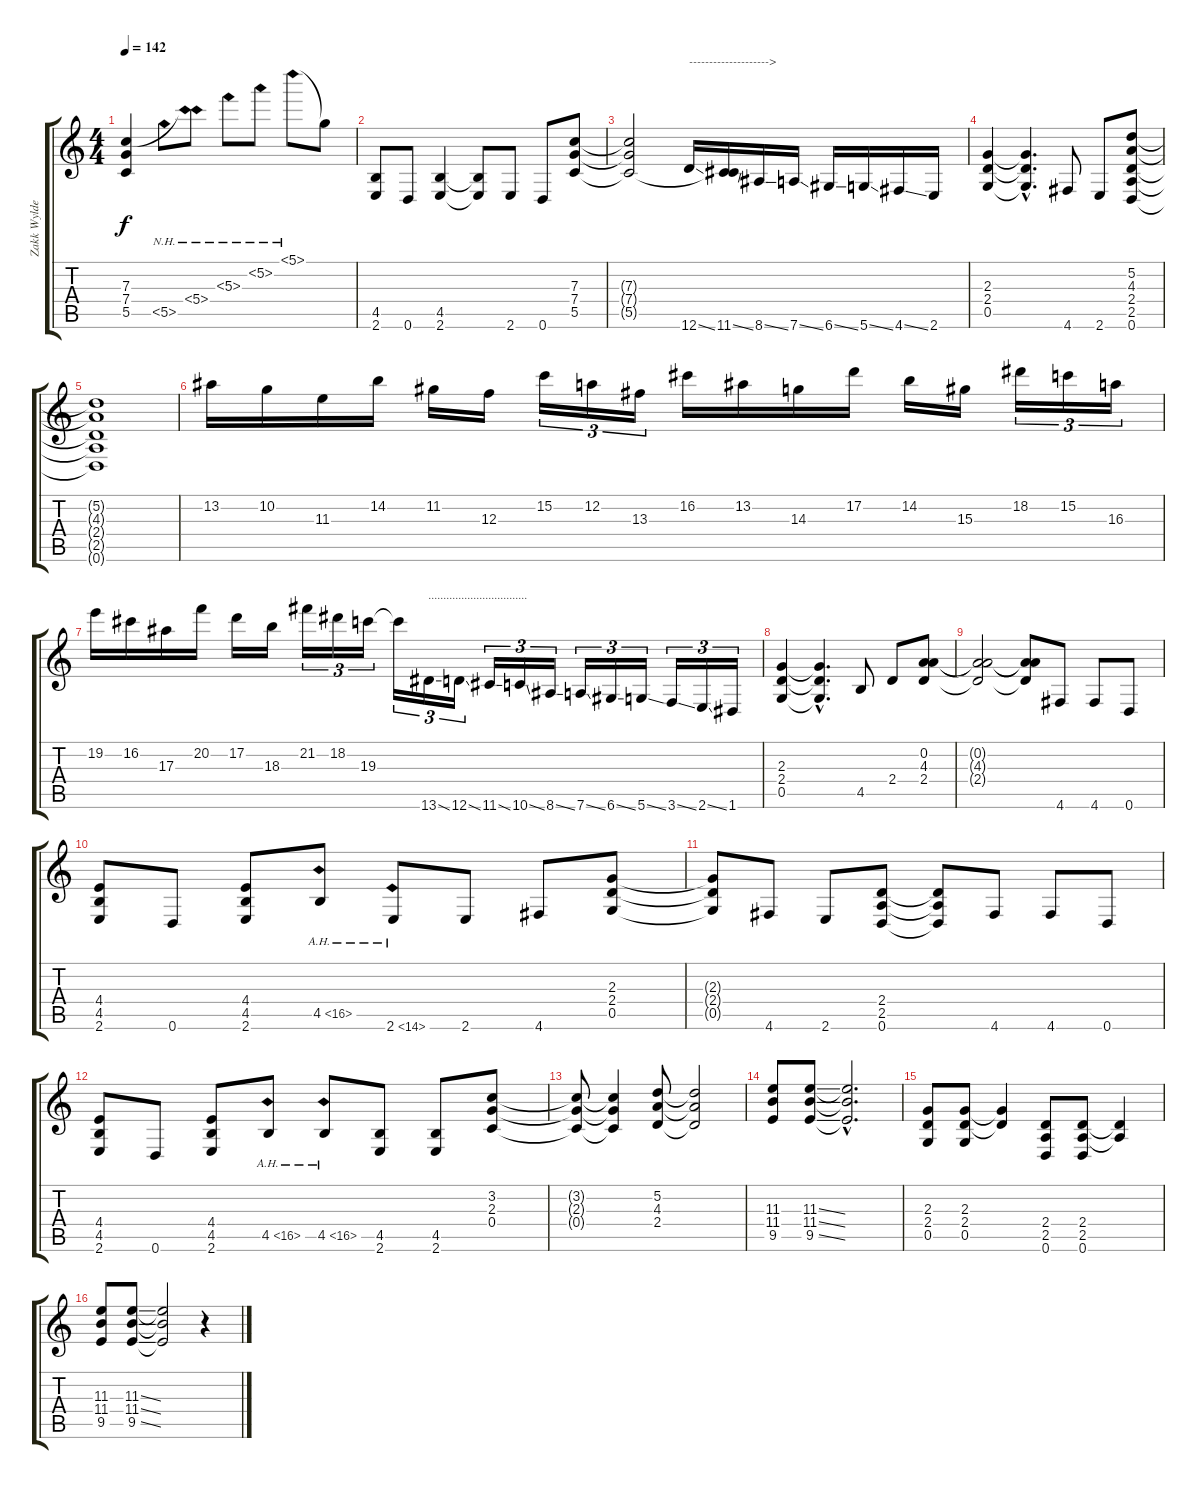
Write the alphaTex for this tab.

\track ("Zakk Wylde" "Zakk Wylde") {instrument distortionguitar}
\staff {score tabs}
\tuning (D4 A3 F3 C3 G2 D2) {hide}
\ts (4 4)
\tempo 142
\clef g2
\ks c
(7.3{t} 7.4{t} 5.5{t}).4{dy f} 5.5{nh}.8 (7.3{nh t} 5.4{nh}).8 5.3{nh}.8 5.2{nh}.8 5.1{nh}.8 5.1{t}.8 |
(4.5 2.6).8 0.6.8 (4.5 2.6).4 (4.5{t} 2.6{t}).8 2.6.8 0.6.8 (7.3 7.4 5.5).8 |
(7.3{t} 7.4{t} 5.5{t}).2 12.6{ss}.16{txt "-------------------->"} (5.5{t} 11.6{ss}).16 8.6{ss}.16 7.6{ss}.16 6.6{ss}.16 5.6{ss}.16 4.6{ss}.16 2.6.16 |
(2.3 2.4 0.5).4 (2.3{hac t} 2.4{hac t} 0.5{hac t}).4{d} 4.6.8 2.6.8 (5.2 4.3 2.4 2.5 0.6).8 |
(5.2{t} 4.3{t} 2.4{t} 2.5{t} 0.6{t}).1 |
13.2.16 10.2.16 11.3.16 14.2.16 11.2.16 12.3.16 15.2.16{tu (3 2)} 12.2.16{tu (3 2)} 13.3.16{tu (3 2)} 16.2.16 13.2.16 14.3.16 17.2.16 14.2.16 15.3.16 18.2.16{tu (3 2)} 15.2.16{tu (3 2)} 16.3.16{tu (3 2)} |
19.2.16 16.2.16 17.3.16 20.2.16 17.2.16 18.3.16 21.2.16{tu (3 2)} 18.2.16{tu (3 2)} 19.3.16{tu (3 2)} 19.3{t}.16{tu (3 2)} 13.6{ss}.16{tu (3 2) txt "................................."} 12.6{ss}.16{tu (3 2)} 11.6{ss}.16{tu (3 2)} 10.6{ss}.16{tu (3 2)} 8.6{ss}.16{tu (3 2)} 7.6{ss}.16{tu (3 2)} 6.6{ss}.16{tu (3 2)} 5.6{ss}.16{tu (3 2)} 3.6{ss}.16{tu (3 2)} 2.6{ss}.16{tu (3 2)} 1.6.16{tu (3 2)} |
(2.3 2.4 0.5).4 (2.3{hac t} 2.4{hac t} 0.5{hac t}).4{d} 4.5.8 2.4.8 (0.2 4.3 2.4).8 |
(0.2{t} 4.3{t} 2.4{t}).2 (0.2{t} 4.3{t} 2.4{t}).8 4.6.8 4.6.8 0.6.8 |
(4.4 4.5 2.6).8 0.6.8 (4.4 4.5 2.6).8 4.5{ah 12}.8 2.6{ah 12}.8 2.6.8 4.6.8 (2.3 2.4 0.5).8 |
(2.3{t} 2.4{t} 0.5{t}).8 4.6.8 2.6.8 (2.4 2.5 0.6).8 (2.4{t} 2.5{t} 0.6{t}).8 4.6.8 4.6.8 0.6.8 |
(4.4 4.5 2.6).8 0.6.8 (4.4 4.5 2.6).8 4.5{ah 12}.8 4.5{ah 12}.8 (4.5 2.6).8 (4.5 2.6).8 (3.2 2.3 0.4).8 |
(3.2{t} 2.3{t} 0.4{t}).8 (3.2{t} 2.3{t} 0.4{t}).4 (5.2 4.3 2.4).8 (5.2{t} 4.3{t} 2.4{t}).2 |
(11.3 11.4 9.5).8 (11.3{ss} 11.4{ss} 9.5{ss}).8 (11.3{hac t} 11.4{hac t} 9.5{hac t}).2{d} |
(2.3 2.4 0.5).8 (2.3 2.4 0.5).8 (2.3{t} 2.4{t}).4 (2.4 2.5 0.6).8 (2.4 2.5 0.6).8 (2.4{t} 2.5{t}).4 |
(11.3 11.4 9.5).8 (11.3{ss} 11.4{ss} 9.5{ss}).8 (11.3{t} 11.4{t} 9.5{t}).2 r.4
